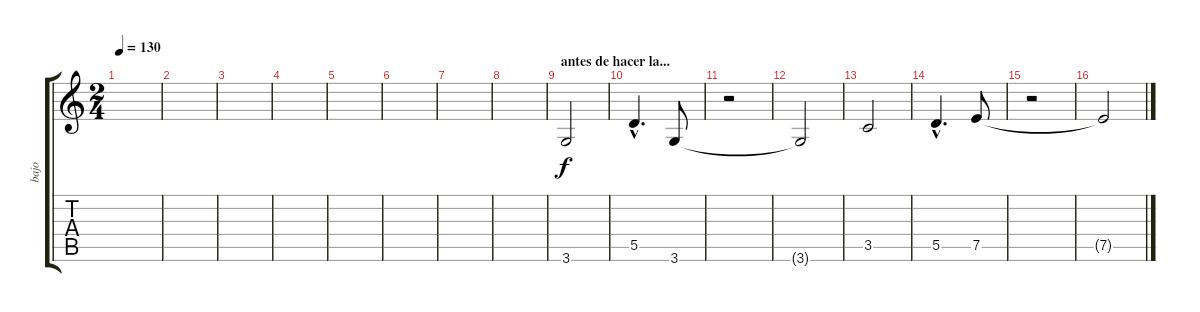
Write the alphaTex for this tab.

\track ("bajo" "bajo") {instrument electricbassfinger}
\staff {score tabs}
\tuning (E4 B3 G3 D3 A2 E2) {hide}
\ts (2 4)
\tempo 130
\clef g2
\ks c
|
|
|
|
|
|
|
|
\section ("" "antes de hacer la...")
3.6.2 |
5.5{hac}.4{d} 3.6.8 |
r.2 |
3.6{t}.2 |
3.5.2 |
5.5{hac}.4{d} 7.5.8 |
r.2 |
7.5{t}.2
